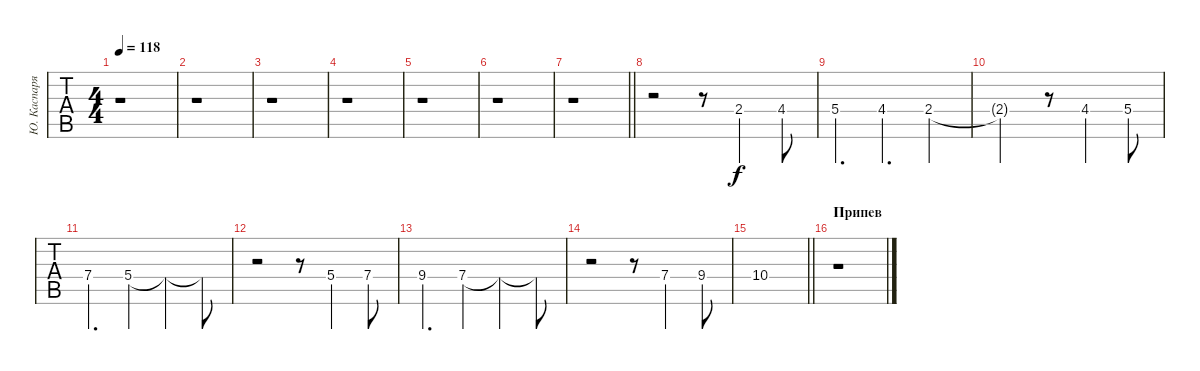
\track ("Ю. Каспарян (Доп. гитара)" "Ю. Каспаря") {instrument electricguitarclean}
\staff {tabs}
\tuning (E4 B3 G3 D3 A2 E2) {hide}
\ts (4 4)
\tempo 118
\clef g2
\ks c
r.1{dy f} |
r.1 |
r.1 |
r.1 |
r.1 |
r.1 |
\barLineRight lightlight
r.1 |
r.2 r.8 2.4.4 4.4.8 |
5.4.4{d} 4.4.4{d} 2.4.4 |
2.4{t}.2 r.8 4.4.4 5.4.8 |
7.4.4{d} 5.4.4 5.4{t}.4 5.4{t}.8 |
r.2 r.8 5.4.4 7.4.8 |
9.4.4{d} 7.4.4 7.4{t}.4 7.4{t}.8 |
r.2 r.8 7.4.4 9.4.8 |
\barLineRight lightlight
10.4.1 |
\section ("" "Припев")
r.1
